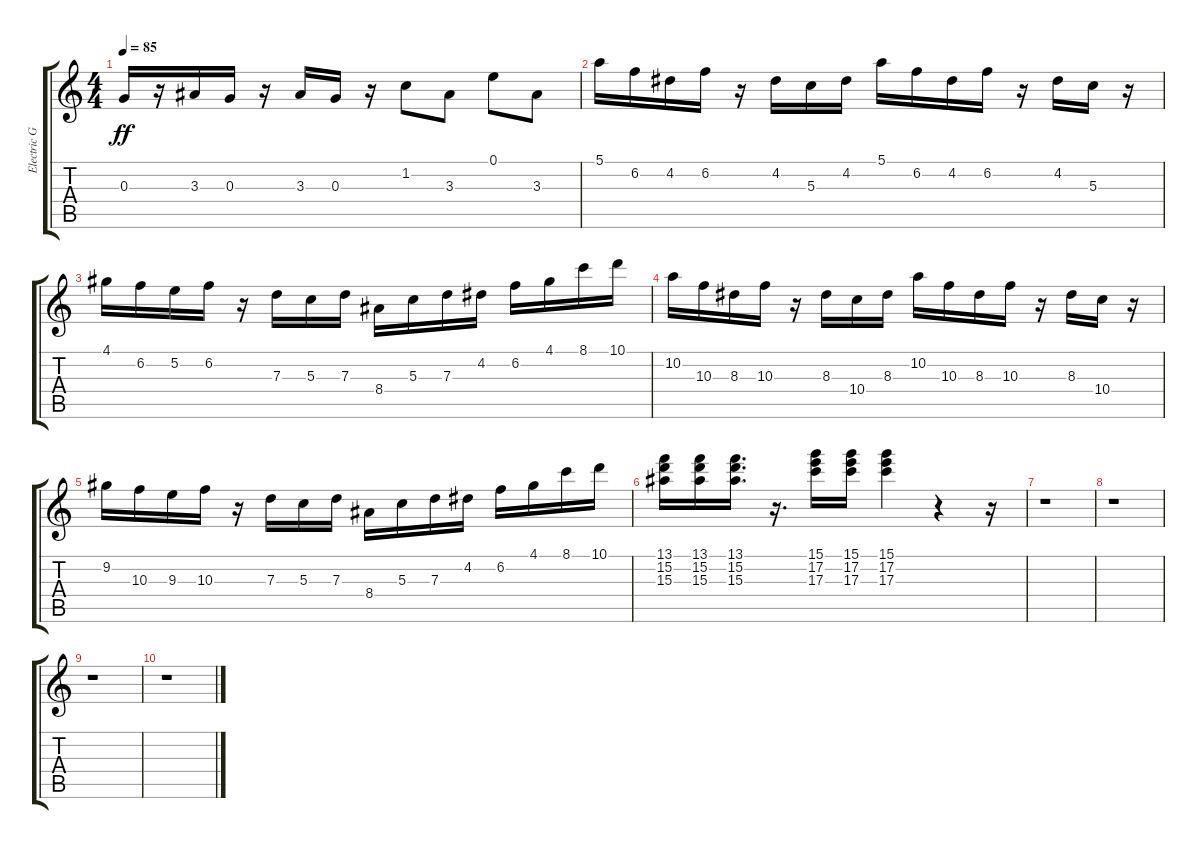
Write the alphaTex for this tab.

\track ("Electric Guitar" "Electric G") {instrument electricguitarmuted}
\staff {score tabs}
\tuning (E4 B3 G3 D3 A2 E2) {hide}
\ts (4 4)
\tempo 85
\clef g2
\ks c
0.3.16{dy ff} r.16 3.3.16 0.3.16 r.16 3.3.16 0.3.16 r.16 1.2.8 3.3.8 0.1.8 3.3.8 |
5.1.16{balance 2} 6.2.16 4.2.16 6.2.16 r.16 4.2.16 5.3.16 4.2.16 5.1.16{balance 14} 6.2.16 4.2.16 6.2.16 r.16 4.2.16 5.3.16 r.16 |
4.1.16{balance 2} 6.2.16 5.2.16 6.2.16 r.16 7.3.16 5.3.16 7.3.16 8.4.16{balance 14} 5.3.16 7.3.16 4.2.16 6.2.16 4.1.16 8.1.16 10.1.16 |
10.2.16{balance 2} 10.3.16 8.3.16 10.3.16 r.16 8.3.16 10.4.16 8.3.16 10.2.16{balance 14} 10.3.16 8.3.16 10.3.16 r.16 8.3.16 10.4.16 r.16 |
9.2.16{balance 2} 10.3.16 9.3.16 10.3.16 r.16 7.3.16 5.3.16 7.3.16 8.4.16{balance 14} 5.3.16 7.3.16 4.2.16 6.2.16 4.1.16 8.1.16 10.1.16 |
(13.1 15.2 15.3).16{balance 8} (13.1 15.2 15.3).16 (13.1 15.2 15.3).16{d} r.16{d} (15.1 17.2 17.3).16 (15.1 17.2 17.3).16 (15.1 17.2 17.3).4 r.4 r.16 |
r.1 |
r.1 |
r.1 |
r.1
